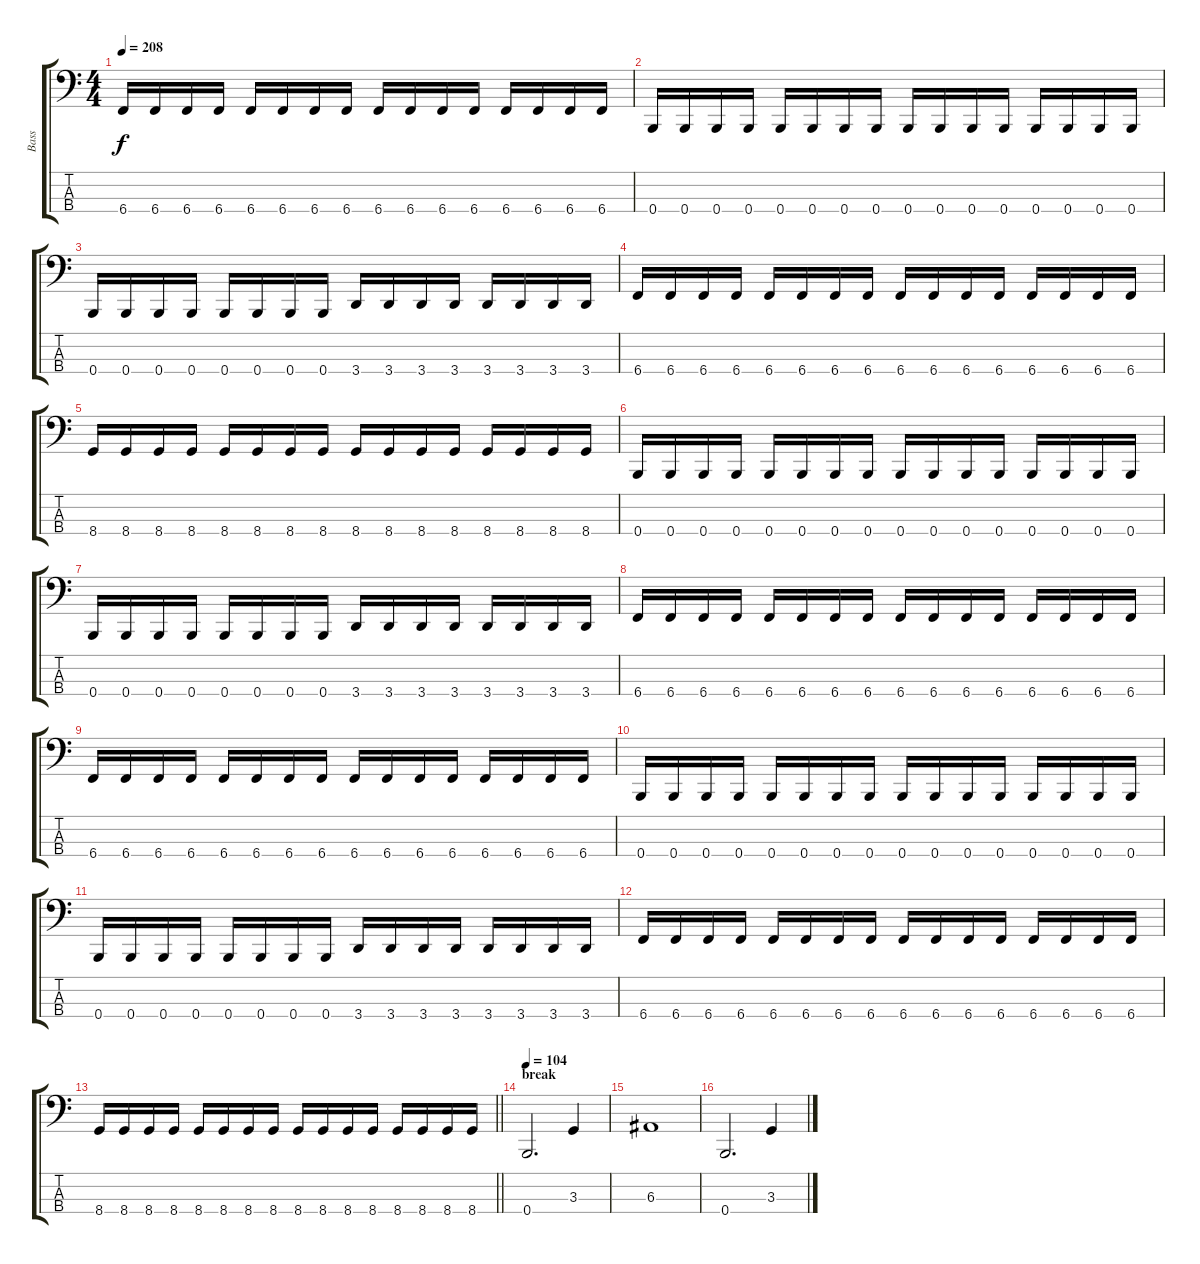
\track ("Bass" "Bass") {instrument electricbassfinger}
\staff {score tabs}
\tuning (D2 A1 E1 B0) {hide}
\ts (4 4)
\tempo 208
\clef f4
\ks c
6.4.16{dy f} 6.4.16 6.4.16 6.4.16 6.4.16 6.4.16 6.4.16 6.4.16 6.4.16 6.4.16 6.4.16 6.4.16 6.4.16 6.4.16 6.4.16 6.4.16 |
0.4.16 0.4.16 0.4.16 0.4.16 0.4.16 0.4.16 0.4.16 0.4.16 0.4.16 0.4.16 0.4.16 0.4.16 0.4.16 0.4.16 0.4.16 0.4.16 |
0.4.16 0.4.16 0.4.16 0.4.16 0.4.16 0.4.16 0.4.16 0.4.16 3.4.16 3.4.16 3.4.16 3.4.16 3.4.16 3.4.16 3.4.16 3.4.16 |
6.4.16 6.4.16 6.4.16 6.4.16 6.4.16 6.4.16 6.4.16 6.4.16 6.4.16 6.4.16 6.4.16 6.4.16 6.4.16 6.4.16 6.4.16 6.4.16 |
8.4.16 8.4.16 8.4.16 8.4.16 8.4.16 8.4.16 8.4.16 8.4.16 8.4.16 8.4.16 8.4.16 8.4.16 8.4.16 8.4.16 8.4.16 8.4.16 |
0.4.16 0.4.16 0.4.16 0.4.16 0.4.16 0.4.16 0.4.16 0.4.16 0.4.16 0.4.16 0.4.16 0.4.16 0.4.16 0.4.16 0.4.16 0.4.16 |
0.4.16 0.4.16 0.4.16 0.4.16 0.4.16 0.4.16 0.4.16 0.4.16 3.4.16 3.4.16 3.4.16 3.4.16 3.4.16 3.4.16 3.4.16 3.4.16 |
6.4.16 6.4.16 6.4.16 6.4.16 6.4.16 6.4.16 6.4.16 6.4.16 6.4.16 6.4.16 6.4.16 6.4.16 6.4.16 6.4.16 6.4.16 6.4.16 |
6.4.16 6.4.16 6.4.16 6.4.16 6.4.16 6.4.16 6.4.16 6.4.16 6.4.16 6.4.16 6.4.16 6.4.16 6.4.16 6.4.16 6.4.16 6.4.16 |
0.4.16 0.4.16 0.4.16 0.4.16 0.4.16 0.4.16 0.4.16 0.4.16 0.4.16 0.4.16 0.4.16 0.4.16 0.4.16 0.4.16 0.4.16 0.4.16 |
0.4.16 0.4.16 0.4.16 0.4.16 0.4.16 0.4.16 0.4.16 0.4.16 3.4.16 3.4.16 3.4.16 3.4.16 3.4.16 3.4.16 3.4.16 3.4.16 |
6.4.16 6.4.16 6.4.16 6.4.16 6.4.16 6.4.16 6.4.16 6.4.16 6.4.16 6.4.16 6.4.16 6.4.16 6.4.16 6.4.16 6.4.16 6.4.16 |
\barLineRight lightlight
8.4.16 8.4.16 8.4.16 8.4.16 8.4.16 8.4.16 8.4.16 8.4.16 8.4.16 8.4.16 8.4.16 8.4.16 8.4.16 8.4.16 8.4.16 8.4.16 |
\section ("" "break")
\tempo 104
0.4.2{d} 3.3.4 |
6.3.1 |
0.4.2{d} 3.3.4
